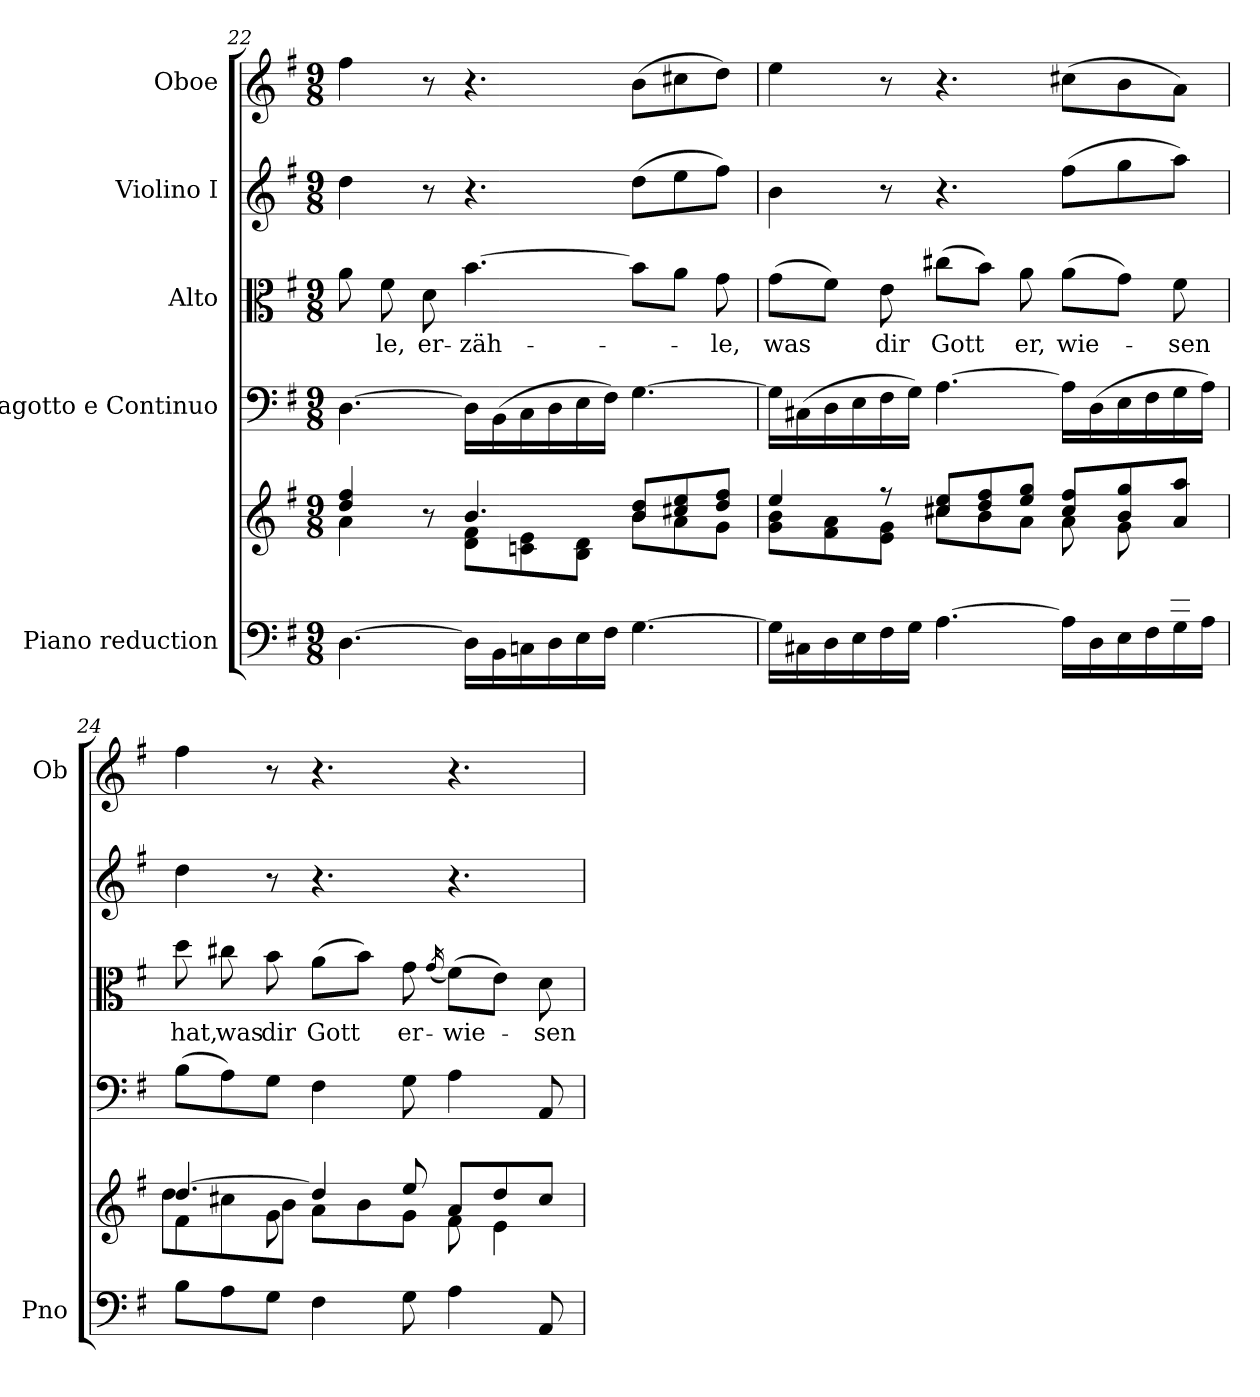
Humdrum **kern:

**kern	**kern	**kern	**kern	**text	**kern	**kern
*part5	*part5	*part4	*part3	*part3	*part2	*part1
*staff6	*staff5	*staff4	*staff3	*staff3	*staff2	*staff1
*I"Piano reduction	*	*I"Fagotto e Continuo	*I"Alto	*	*I"Violino I	*I"Oboe
*I'Pno	*	*	*	*	*	*I'Ob
!!LO:LB:g=z
*clefF4	*clefG2	*clefF4	*clefC3	*	*clefG2	*clefG2
*k[f#]	*k[f#]	*k[f#]	*k[f#]	*	*k[f#]	*k[f#]
*M9/8	*M9/8	*M9/8	*M9/8	*	*M9/8	*M9/8
=22	=22	=22	=22	=22	=22	=22
*	*^	*	*	*	*	*
[4.D\	4dd/ 4ff#/	4a\	[4.D\	8a\	.	4dd\	4ff#\
!	!	!	!	!	!LO:LY:b	!	!
.	.	.	.	8f#\	le,	.	.
!	!	!	!	!	!LO:LY:b	!	!
.	8r	8ryy	.	8d\	er-	8r	8r
!	!	!	!	!	!LO:LY:b	!	!
16D\LL]	4.b/	8d\ 8f#\L	16D\LL]	[4.b\	zäh-	4.r	4.r
16BB\	.	.	(16BB\	.	.	.	.
16Cn\	.	8cn\ 8e\	16C\	.	.	.	.
16D\	.	.	16D\	.	.	.	.
16E\	.	8B\ 8d\J	16E\	.	.	.	.
16F#\JJ	.	.	16F#\JJ)	.	.	.	.
[4.G\	8b/ 8dd/L	8b\L	[4.G\	8b\L]	.	(8dd\L	(8b\L
.	8cc#X/ 8ee/	8a\	.	8a\J	.	8ee\	8cc#X\
!	!	!	!	!	!LO:LY:b	!	!
.	8dd/ 8ff#/J	8g\J	.	8g\	-le,	8ff#\J)	8dd\J)
=23	=23	=23	=23	=23	=23	=23	=23
*^	*	*	*	*	*	*	*
!	!	!	!	!	!	!LO:LY:b	!	!
1ryy	16G\LL]	4ee/	8g\ 8b\L	16G\LL]	(8g\L	was	4b\	4ee\
.	16C#X\	.	.	(16C#X\	.	.	.	.
.	16D\	.	8f#\ 8a\	16D\	8f#\J)	.	.	.
.	16E\	.	.	16E\	.	.	.	.
!	!	!	!	!	!	!LO:LY:b	!	!
.	16F#\	8r	8e\ 8g\J	16F#\	8e\	dir	8r	8r
.	16G\JJ	.	.	16G\JJ)	.	.	.	.
!	!	!	!	!	!	!LO:LY:b	!	!
.	[4.A\	8cc#X/ 8ee/L	8cc#\L	[4.A\	(8cc#X\L	Gott	4.r	4.r
.	.	8dd/ 8ff#/	8b\	.	8b\J)	.	.	.
!	!	!	!	!	!	!LO:LY:b	!	!
.	.	8ee/ 8gg/J	8a\J	.	8a\	er,	.	.
!	!	!	!	!	!	!LO:LY:b	!	!
.	16A\LL]	8cc#/ 8ff#/L	8a\L	16A\LL]	(8a\L	wie-	(8ff#\L	(8cc#X\L
.	16D\	.	.	(16D\	.	.	.	.
.	16E\	8b/ 8gg/	8g\	16E\	8g\J)	.	8gg\	8b\
.	16F#\	.	.	16F#\	.	.	.	.
!	!	!	!	!	!	!LO:LY:b	!	!
8f#/J	16G\	8a/ 8aa/J	8ryy	16G\	8f#\	-sen	8aa\J)	8a\J)
.	16A\JJ	.	.	16A\JJ)	.	.	.	.
=24	=24	=24	=24	=24	=24	=24	=24	=24
*	*	*	*^	*	*	*	*	*
!	!	!	!	!	!	!	!LO:LY:b	!	!
*v	*v	*	*	*	*	*	*	*	*
8B\L	[4.dd/	4f#\	8dd\L	(8B\L	8dd\	hat,	4dd\	4ff#\
!	!	!	!	!	!	!LO:LY:b	!	!
8A\	.	.	8cc#X\	8A\)	8cc#X\	was	.	.
!	!	!	!	!	!	!LO:LY:b	!	!
8G\J	.	8g\	8b\J	8G\J	8b\	dir	8r	8r
!	!	!	!	!	!	!LO:LY:b	!	!
4F#\	4dd/]	8a\L	2.ryy	4F#\	(8a\L	Gott	4.r	4.r
.	.	8b\	.	.	8b\J)	.	.	.
!	!	!	!	!	!	!LO:LY:b	!	!
8G\	8ee/	8g\J	.	8G\	8g\	er-	.	.
.	.	.	.	.	(16qg/	.	.	.
!	!	!	!	!	!	!LO:LY:b	!	!
4A\	8a/L	8f#\	.	4A\	(8f#\L)	-wie-	4.r	4.r
.	8dd/	4e\	.	.	8e\J)	.	.	.
!	!	!	!	!	!	!LO:LY:b	!	!
8AA/	8cc#/J	.	.	8AA/	8d\	-sen	.	.
*	*v	*v	*v	*	*	*	*	*
=	=	=	=	=	=	=
*-	*-	*-	*-	*-	*-	*-
